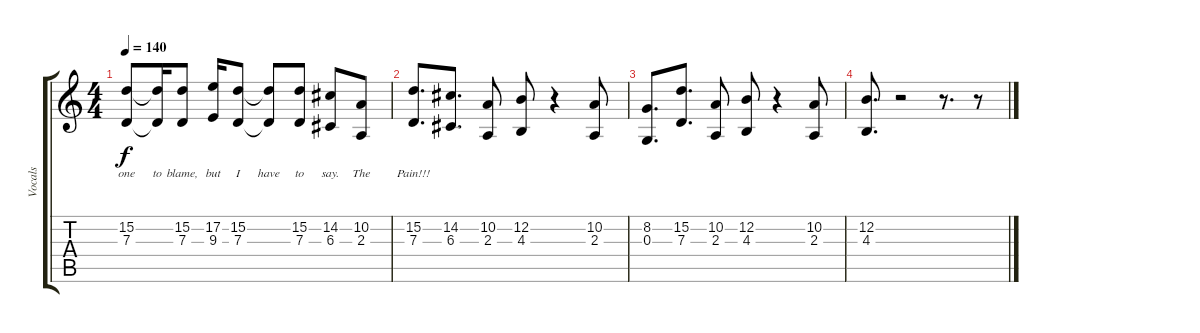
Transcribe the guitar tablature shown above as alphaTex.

\track ("Vocals" "Vocals") {instrument lead1square}
\staff {score tabs}
\tuning (E4 B3 G3 D3 A2 E2) {hide}
\ts (4 4)
\tempo 140
\clef g2
\ks c
(15.2 7.3).8{lyrics (0 "one") lyrics (1 "") lyrics (2 "") lyrics (3 "") lyrics (4 "") dy f} (15.2{t} 7.3{t}).16{lyrics (0 "to") lyrics (1 "") lyrics (2 "") lyrics (3 "") lyrics (4 "")} (15.2 7.3).8{lyrics (0 "blame,") lyrics (1 "") lyrics (2 "") lyrics (3 "") lyrics (4 "")} (17.2 9.3).16{lyrics (0 "but") lyrics (1 "") lyrics (2 "") lyrics (3 "") lyrics (4 "")} (15.2 7.3).8{lyrics (0 "I") lyrics (1 "") lyrics (2 "") lyrics (3 "") lyrics (4 "")} (15.2{t} 7.3{t}).8{lyrics (0 "have") lyrics (1 "") lyrics (2 "") lyrics (3 "") lyrics (4 "")} (15.2 7.3).8{lyrics (0 "to") lyrics (1 "") lyrics (2 "") lyrics (3 "") lyrics (4 "")} (14.2 6.3).8{lyrics (0 "say.") lyrics (1 "") lyrics (2 "") lyrics (3 "") lyrics (4 "")} (10.2 2.3).8{lyrics (0 "The") lyrics (1 "") lyrics (2 "") lyrics (3 "") lyrics (4 "")} |
(15.2 7.3).8{d lyrics (0 "Pain!!!") lyrics (1 "") lyrics (2 "") lyrics (3 "") lyrics (4 "")} (14.2 6.3).8{d} (10.2 2.3).8 (12.2 4.3).8 r.4 (10.2 2.3).8 |
(8.2 0.3).8{d} (15.2 7.3).8{d} (10.2 2.3).8 (12.2 4.3).8 r.4 (10.2 2.3).8 |
(12.2 4.3).8{d} r.2 r.8{d} r.8
